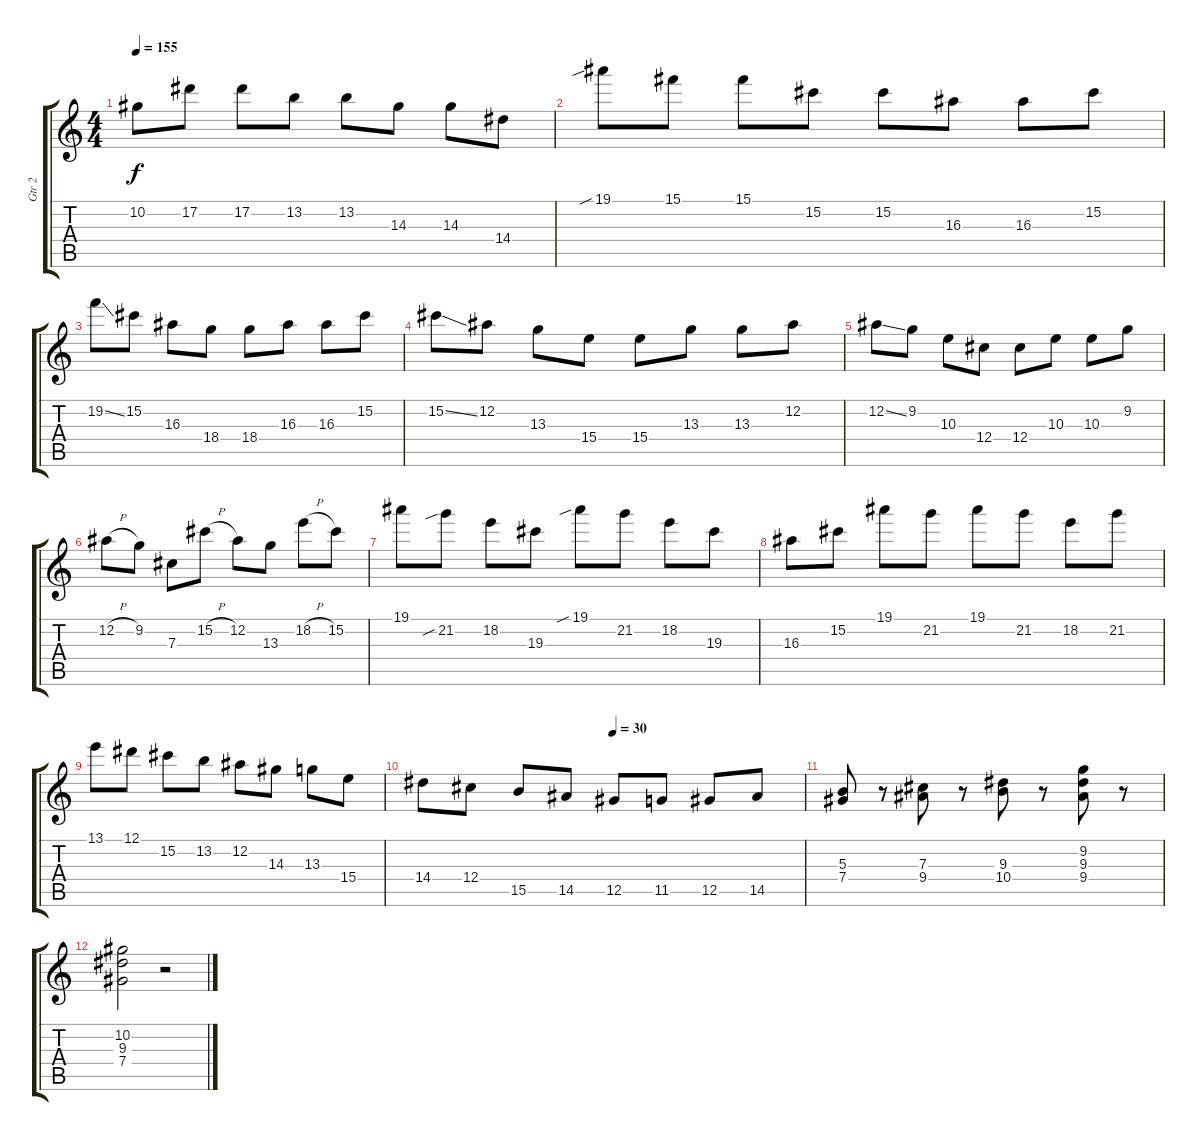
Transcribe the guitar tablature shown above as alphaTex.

\track ("Gtr 2" "Gtr 2") {instrument electricguitarjazz}
\staff {score tabs}
\tuning (Eb4 Bb3 Gb3 Db3 Ab2 Eb2) {hide}
\ts (4 4)
\tempo 155
\clef g2
\ks c
10.2.8{dy f} 17.2.8 17.2.8 13.2.8 13.2.8 14.3.8 14.3.8 14.4.8 |
19.1{sib}.8 15.1.8 15.1.8 15.2.8 15.2.8 16.3.8 16.3.8 15.2.8 |
19.2{ss}.8 15.2.8 16.3.8 18.4.8 18.4.8 16.3.8 16.3.8 15.2.8 |
15.2{ss}.8 12.2.8 13.3.8 15.4.8 15.4.8 13.3.8 13.3.8 12.2.8 |
12.2{ss}.8 9.2.8 10.3.8 12.4.8 12.4.8 10.3.8 10.3.8 9.2.8 |
12.2{h}.8 9.2.8 7.3.8 15.2{h}.8 12.2.8 13.3.8 18.2{h}.8 15.2.8 |
19.1.8 21.2{sib}.8 18.2.8 19.3.8 19.1{sib}.8 21.2.8 18.2.8 19.3.8 |
16.3.8 15.2.8 19.1.8 21.2.8 19.1.8 21.2.8 18.2.8 21.2.8 |
13.1.8 12.1.8 15.2.8 13.2.8 12.2.8 14.3.8 13.3.8 15.4.8 |
\tempo (30 0.5)
14.4.8 12.4.8 15.5.8 14.5.8 12.5.8 11.5.8 12.5.8 14.5.8 |
(5.3 7.4).8 r.8 (7.3 9.4).8 r.8 (9.3 10.4).8 r.8 (9.2 9.3 9.4).8 r.8 |
(10.2 9.3 7.4).2 r.2
